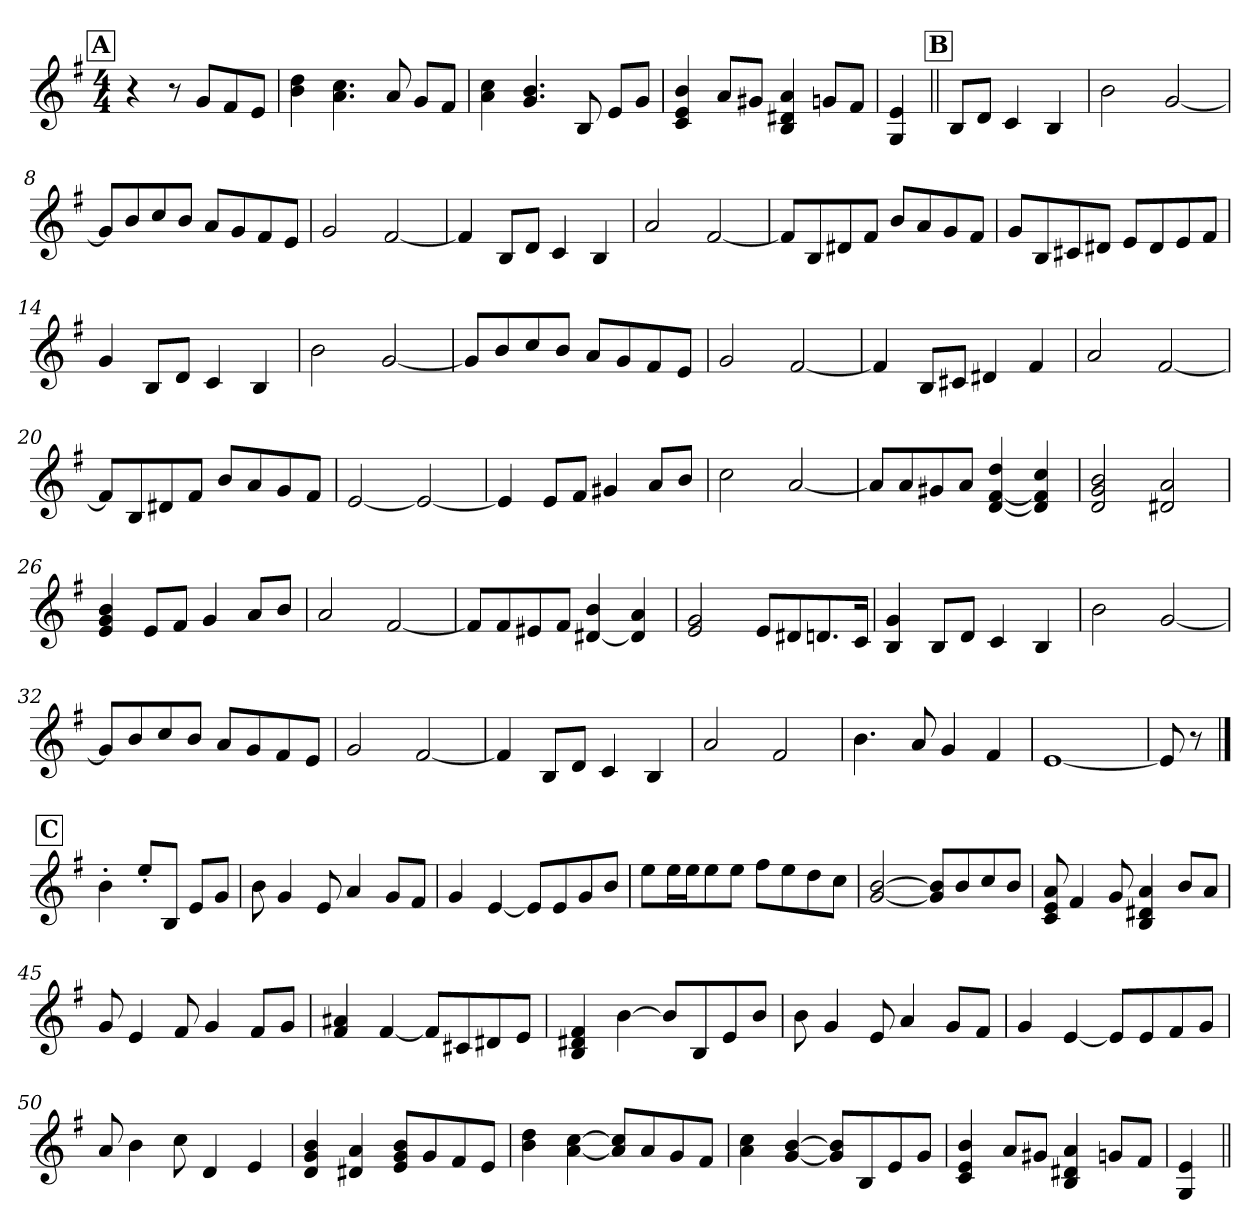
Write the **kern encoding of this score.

**kern
*part1
*staff1
*clefG2
*k[f#]
*e:
*M4/4
*MM120
!!LO:REH:place=s1:a:B:fs=14:t=A
=1
4r
8r
8g/L
8f#/
8e/J
=2
4b\ 4dd\
4.a\ 4.cc\
8a/
8g/L
8f#/J
=3
4a\ 4cc\
4.g/ 4.b/
8B/
8e/L
8g/J
=4
4c/ 4e/ 4b/
8a/L
8g#X/J
4B/ 4d#X/ 4a/
8gn/L
8f#/J
=5
4G/ 4e/
!!LO:REH:place=s1:a:B:fs=14:t=B
=6||
8B/L
8d/J
4c/
4B/
=7
2b\
[2g/
=8
8g/L]
8b/
8cc/
8b/J
8a/L
8g/
8f#/
8e/J
!!LO:LB:g=z
=9
2g/
[2f#/
=10
4f#/]
8B/L
8d/J
4c/
4B/
=11
2a/
[2f#/
=12
8f#/L]
8B/
8d#X/
8f#/J
8b/L
8a/
8g/
8f#/J
=13
8g/L
8B/
8c#X/
8d#X/J
8e/L
8d#/
8e/
8f#/J
=14
4g/
8B/L
8d/J
4c/
4B/
=15
2b\
[2g/
!!LO:LB:g=z
=16
8g/L]
8b/
8cc/
8b/J
8a/L
8g/
8f#/
8e/J
=17
2g/
[2f#/
=18
4f#/]
8B/L
8c#X/J
4d#X/
4f#/
=19
2a/
[2f#/
=20
8f#/L]
8B/
8d#X/
8f#/J
8b/L
8a/
8g/
8f#/J
=21
[2e/
2e/_
=22
4e/]
8e/L
8f#/J
4g#X/
8a/L
8b/J
=23
2cc\
[2a/
!!LO:LB:g=z
=24
8a/L]
8a/
8g#X/
8a/J
[4d/ [4f#/ 4dd/
4d/] 4f#/] 4cc/
=25
2d/ 2g/ 2b/
2d#X/ 2a/
=26
4e/ 4g/ 4b/
8e/L
8f#/J
4g/
8a/L
8b/J
=27
2a/
[2f#/
=28
8f#/L]
8f#/
8e#X/
8f#/J
[4d#X/ 4b/
4d#/] 4a/
=29
2e/ 2g/
8e/L
8d#X/
8.dn/
16c/Jk
=30
4B/ 4g/
8B/L
8d/J
4c/
4B/
=31
2b\
[2g/
!!LO:LB:g=z
=32
8g/L]
8b/
8cc/
8b/J
8a/L
8g/
8f#/
8e/J
=33
2g/
[2f#/
=34
4f#/]
8B/L
8d/J
4c/
4B/
=35
2a/
2f#/
=36
4.b\
8a/
4g/
4f#/
=37
[1e
=38
8e/]
8r
!!LO:REH:place=s1:a:B:fs=14:t=C
==39
4b'\
8ee'/L
8B/J
8e/L
8g/J
=40
8b\
4g/
8e/
4a/
8g/L
8f#/J
!!LO:LB:g=z
=41
4g/
[4e/
8e/L]
8e/
8g/
8b/J
=42
8ee\L
16ee\L
16ee\J
8ee\
8ee\J
8ff#\L
8ee\
8dd\
8cc\J
=43
[2g/ [2b/
8g/] 8b/]L
8b/
8cc/
8b/J
=44
8c/ 8e/ 8a/
4f#/
8g/
4B/ 4d#X/ 4a/
8b/L
8a/J
=45
8g/
4e/
8f#/
4g/
8f#/L
8g/J
=46
4f#/ 4a#X/
[4f#/
8f#/L]
8c#X/
8d#X/
8e/J
!!LO:LB:g=z
=47
4B/ 4d#X/ 4f#/
[4b\
8b/L]
8B/
8e/
8b/J
=48
8b\
4g/
8e/
4a/
8g/L
8f#/J
=49
4g/
[4e/
8e/L]
8e/
8f#/
8g/J
=50
8a/
4b\
8cc\
4d/
4e/
=51
4d/ 4g/ 4b/
4d#X/ 4a/
8e/ 8g/ 8b/L
8g/
8f#/
8e/J
=52
4b\ 4dd\
[4a\ [4cc\
8a/] 8cc/]L
8a/
8g/
8f#/J
!!LO:LB:g=z
=53
4a\ 4cc\
[4g/ [4b/
8g/] 8b/]L
8B/
8e/
8g/J
=54
4c/ 4e/ 4b/
8a/L
8g#X/J
4B/ 4d#X/ 4a/
8gn/L
8f#/J
=55
4G/ 4e/
=||
*-
